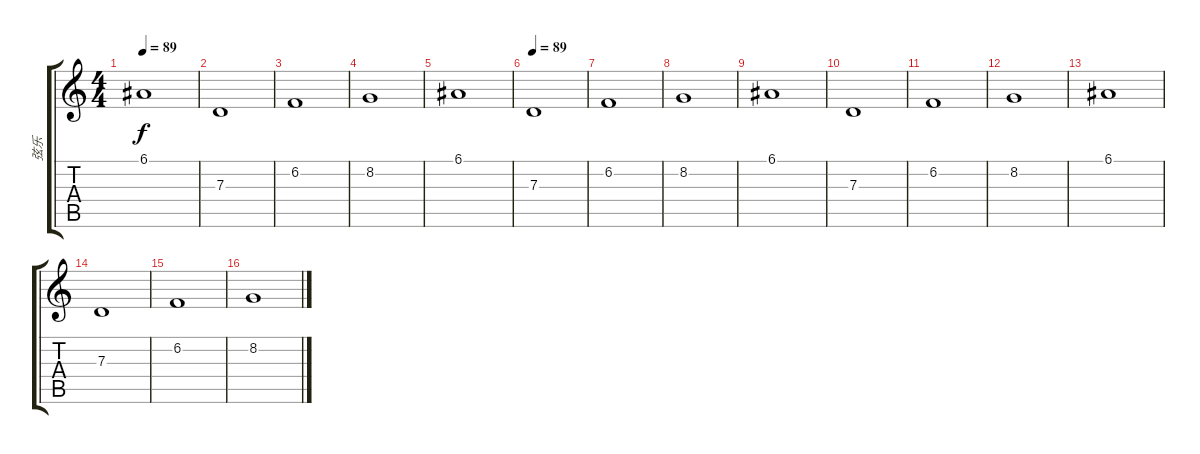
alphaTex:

\track ("弦乐" "弦乐") {instrument stringensemble2}
\staff {score tabs}
\tuning (E4 B3 G3 D3 A2 E2) {hide}
\ts (4 4)
\tempo 89
\clef g2
\ks c
6.1.1{dy f} |
7.3.1 |
6.2.1 |
8.2.1 |
6.1.1 |
\tempo 89
7.3.1 |
6.2.1 |
8.2.1 |
6.1.1 |
7.3.1 |
6.2.1 |
8.2.1 |
6.1.1 |
7.3.1 |
6.2.1 |
8.2.1
